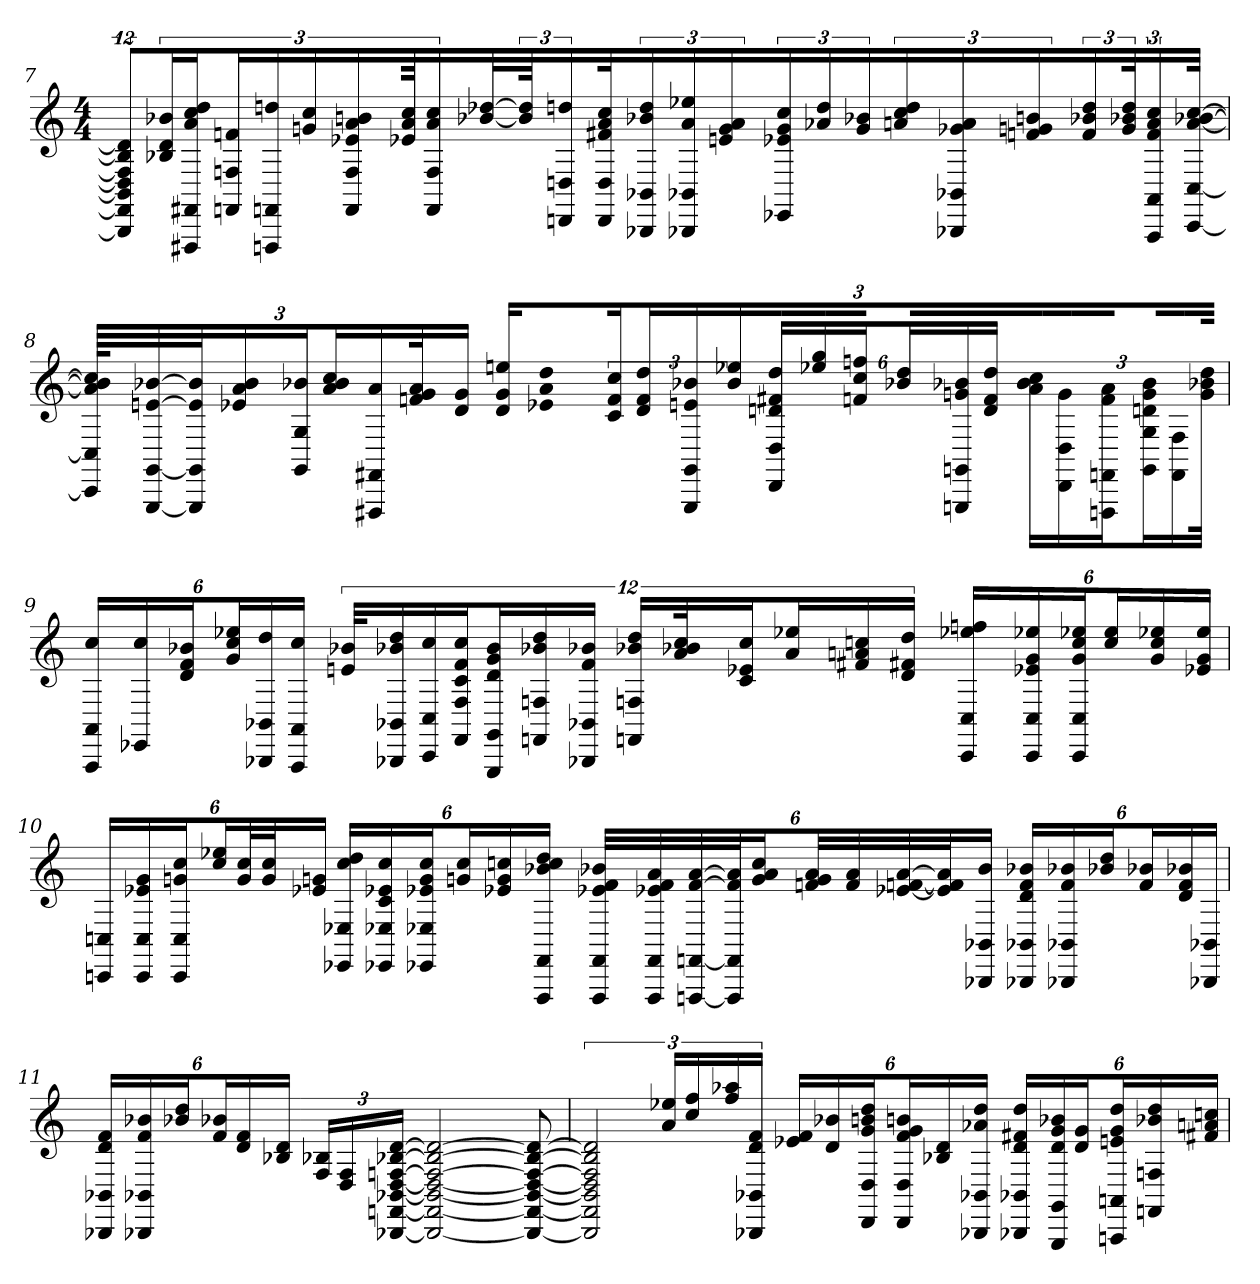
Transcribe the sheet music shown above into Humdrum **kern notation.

**kern
*part1
*staff1
*clefG2
*M4/4
=7
96%7BBB-/] 96%7FF] 96%7BB-] 96%7D] 96%7F] 96%7B-] 96%7d]L
24B-X/ 24d 24b-XL
24FFF#X/ 24FF#X 24a 24cc 24ddJ
24FFn/ 24Fn 24fnL
24FFFn/ 24FFn 24ddn
24gn/ 24ccJJ
24FF/ 24F 24e-X 24a 24bnLL
96e-X/ 96a 96ccKK
24FF/ 24F 24a 24ccJ
[32b-X/ [32dd-XL
96b-/] 96dd-]L
24DDn/ 24Dn 24ddn
32DD/ 32D 32f#X 32a 32ccK
24BBB-X/ 24BB-X 24b-X 24ddJJ
24BBB-X/ 24BB-X 24a 24ee-XLL
24en/ 24g 24a
24EE-X/ 24e-X 24g 24ccJ
24a-X/ 24ddL
24g/ 24b-X
24an/ 24cc 24ddJJ
24BBB-X/ 24BB-X 24g-X 24aLL
24fn/ 24gn 24bn
24f/ 24b-X 24ddJ
48g/ 48b-X 48ddKL
24AAA/ 24AA 24f 24a 24cc
[32CC/ [32C [32a [32b-X [32ccJJk
=8
96CC/] 96C] 96a] 96b-] 96cc]KLLL
[48GGG/ [48GG [48en [48b-X
48GGG/] 48GG] 48e] 48b-]J
24e-X/ 24a 24b-
24GG/ 24G 24b-XJ
24a/ 24b- 24ccL
24FFF#X/ 24FF#X 24a
48fn/ 48g 48aK
24d/ 24gJJ
24d/ 24g 24eenLL
32e-X/ 32a 32ddK
24c/ 24f 24ccJ
24d/ 24f 24ddL
24GGG/ 24GG 24en 24b-X
24b-/ 24ee-XJJ
24DD/ 24D 24dn 24f#X 24ddLL
24ee-X/ 24gg
24fn/ 24cc 24ffnJ
24b-X/ 24ddL
24GGGn/ 24GGn 24gn 24b-X
24d/ 24f 24ddJJ
24a\ 24b- 24ccLL
24DD\ 24D 24g
24FFFn\ 24FFn 24f 24aJ
24GG\ 24G 24dn 24g 24b-L
24FF\ 24F
48g\ 48b-X 48ddJJk
=9
24AAA/ 24AA 24ccLL
24EE-X/ 24cc
24d/ 24f 24b-XJ
24g/ 24cc 24ee-XL
24BBB-X/ 24BB-X 24dd
24AAA/ 24AA 24ccJJ
48en/ 48b-XKLL
24BBB-X/ 24BB-X 24b-X 24dd
24CC/ 24C 24cc
24FF/ 24F 24c 24f 24ccJ
24GGG/ 24GG 24d 24g 24b-L
24FFn/ 24Fn 24b-X 24dd
24BBB-X/ 24BB-X 24f 24b-XJJ
24FFn/ 24Fn 24b-X 24ddLL
48a/ 48b-X 48ccK
24c/ 24e-X 24ccJ
24a/ 24ee-XL
24f#X/ 24an 24ccn
24d/ 24f#X 24ddJJ
24CC/ 24C 24ee-X 24ffnLL
24CC/ 24C 24e-X 24g 24ee-X
24CC/ 24C 24g 24cc 24ee-XJ
24cc/ 24ee-L
24g/ 24cc 24ee-X
24e-X/ 24g 24ee-JJ
=10
24CCn/ 24CnLL
24CC/ 24C 24e-X 24g
24CC/ 24C 24gn 24ccJ
24cc/ 24ee-L
48g/ 48ccL
48g/ 48ccJ
24e-X/ 24gnJJ
24EE-X/ 24E-X 24cc 24ddLL
24EE-X/ 24E-X 24c 24e-X 24cc
24EE-X/ 24E-X 24e-X 24g 24ccJ
24gn/ 24ccL
24e-X/ 24g 24ccn
24FFF/ 24FF 24b-X 24cc 24ddJJ
48FFF/ 48FF 48e-X 48f 48b-XLLL
48FFF/ 48FF 48e-X 48f 48a
[48FFFn/ [48FFn [48f [48a
48FFF/] 48FF] 48f] 48a]J
24g/ 24a 24ccJ
48fn/ 48g 48aLL
48f/ 48aJ
[48e-X/ [48fn [48a
48e-/] 48f] 48a]
24BBB-X/ 24BB-X 24b-JJ
24BBB-X/ 24BB-X 24d 24f 24b-XLL
24BBB-X/ 24BB-X 24f 24b-X
24b-X/ 24ddJ
24f/ 24b-XL
24d/ 24f 24b-X
24BBB-X/ 24BB-XJJ
=11
24BBB-X/ 24BB-X 24d 24fLL
24BBB-X/ 24BB-X 24f 24b-X
24b-X/ 24ddJ
24f/ 24b-XL
24d/ 24f
24B-X/ 24dJJ
24F/ 24B-XLL
24D/ 24F
[24BBB-X/ [24FFn [24BB-X [24D [24Fn [24B-X [24dJJ
2BBB-_ 2FF_ 2BB-_ 2D_ 2F_ 2B-_ 2d_
8BBB-_ 8FF_ 8BB-_ 8D_ 8F_ 8B-_ 8d_
=12
3BBB-] 3FF] 3BB-] 3D] 3F] 3B-] 3d]
24a/ 24ee-XLL
24cc/ 24ff
24ff/ 24aa-X
24BBB-X/ 24BB-X 24d 24fJJ
24e-X/ 24fLL
24d/ 24b-X
24DD/ 24D 24g 24bn 24ddJ
24DD/ 24D 24f 24g 24bnL
24B-X/ 24d
24BBB-X/ 24BB-X 24a-X 24ddJJ
24BBB-X/ 24BB-X 24d 24f#X 24ddLL
24GGG/ 24GG 24d 24g 24b-
24d/ 24gJ
24AAAn/ 24AAn 24en 24g 24ddL
24FFn/ 24Fn 24b-X 24dd
24f#X/ 24an 24ccnJJ
=
*-
